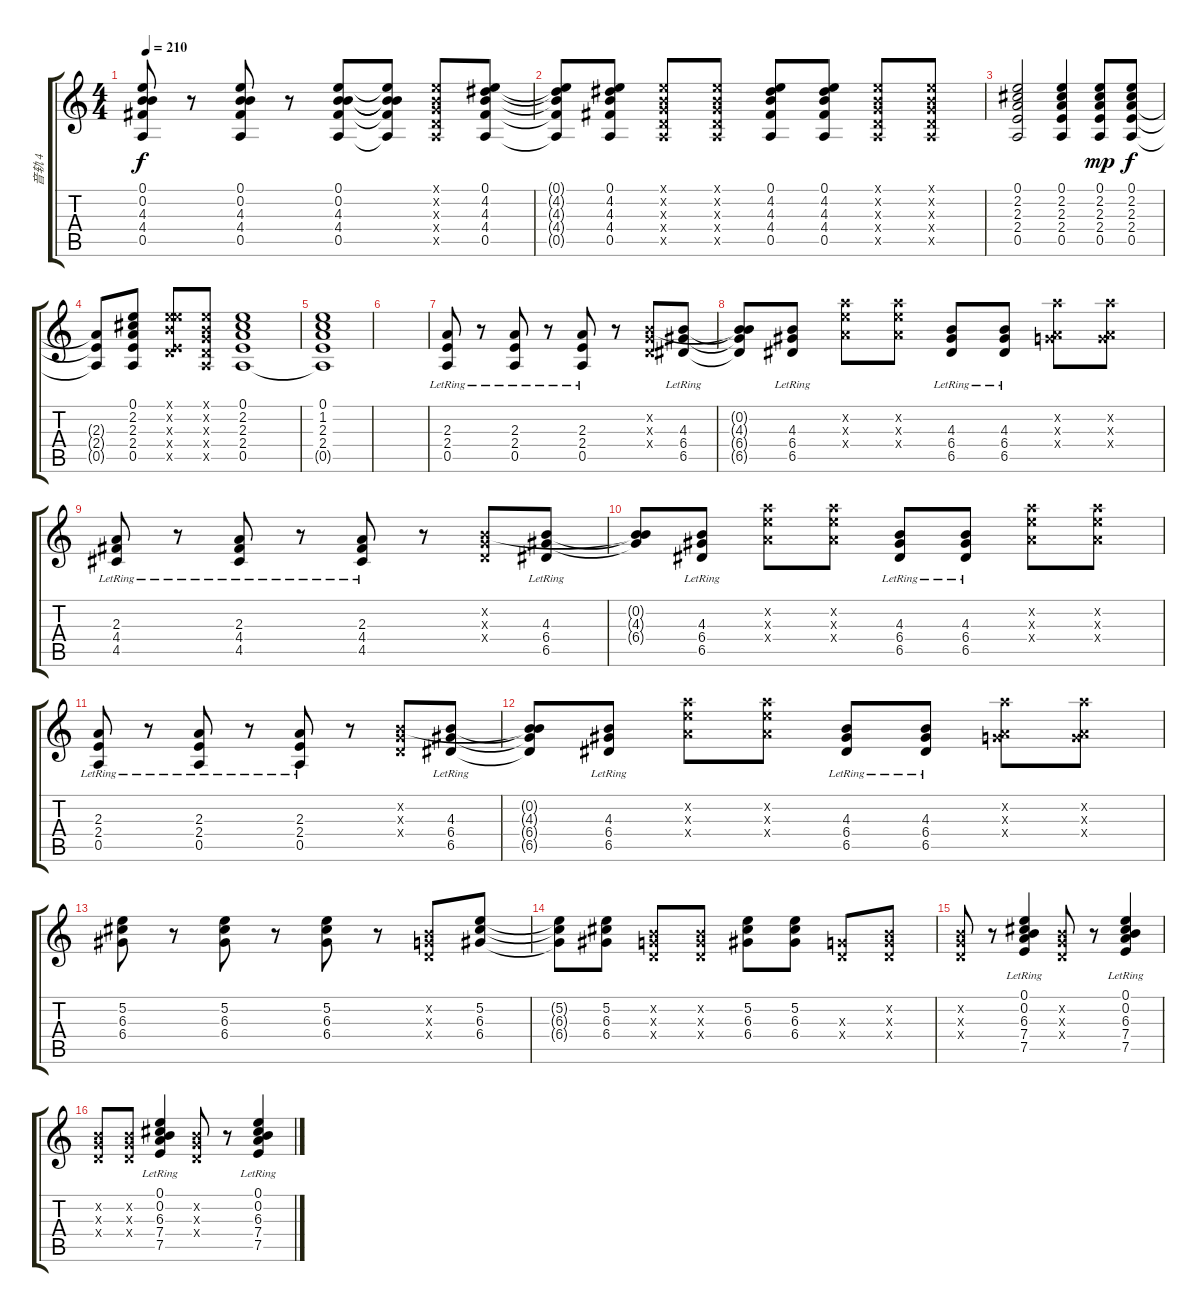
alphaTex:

\track ("音轨 4" "音轨 4") {instrument acousticguitarsteel}
\staff {score tabs}
\tuning (E4 B3 G3 D3 A2 E2) {hide}
\ts (4 4)
\tempo 210
\clef g2
\ks c
(0.1 0.2 4.3 4.4 0.5).8{dy f} r.8 (0.1 0.2 4.3 4.4 0.5).8 r.8 (0.1 0.2 4.3 4.4 0.5).8 (0.1{t} 0.2{t} 4.3{t} 4.4{t} 0.5{t}).8 (0.1{x} 0.2{x} 0.3{x} 0.4{x} 0.5{x}).8 (0.1 4.2 4.3 4.4 0.5).8 |
(0.1{t} 4.2{t} 4.3{t} 4.4{t} 0.5{t}).8 (0.1 4.2 4.3 4.4 0.5).8 (0.1{x} 0.2{x} 0.3{x} 0.4{x} 0.5{x}).8 (0.1{x} 0.2{x} 0.3{x} 0.4{x} 0.5{x}).8 (0.1 4.2 4.3 4.4 0.5).8 (0.1 4.2 4.3 4.4 0.5).8 (0.1{x} 0.2{x} 0.3{x} 0.4{x} 0.5{x}).8 (0.1{x} 0.2{x} 0.3{x} 0.4{x} 0.5{x}).8 |
(0.1 2.2 2.3 2.4 0.5).2 (0.1 2.2 2.3 2.4 0.5).4 (0.1 2.2 2.3 2.4 0.5).8{dy mp} (0.1 2.2 2.3 2.4 0.5).8{dy f} |
(2.3{t} 2.4{t} 0.5{t}).8 (0.1 2.2 2.3 2.4 0.5).8 (0.1{x} 0.2{x} 9.3{x} 0.4{x} 7.5{x}).8 (0.1{x} 0.2{x} 0.3{x} 0.4{x} 0.5{x}).8 (0.1 2.2 2.3 2.4 0.5).1 |
(0.1 1.2 2.3 2.4 0.5{t}).1 |
|
(2.3{lr} 2.4{lr} 0.5).8 r.8 (2.3{lr} 2.4{lr} 0.5).8 r.8 (2.3{lr} 2.4{lr} 0.5).8 r.8 (0.2{x} 0.3{x} 0.4{x}).8 (4.3{lr} 6.4 6.5).8 |
(0.2{t} 4.3{t} 6.4{t} 6.5{t}).8 (4.3{lr} 6.4 6.5).8 (10.2{x} 9.3{x} 7.4{x}).8 (10.2{x} 9.3{x} 7.4{x}).8 (4.3{lr} 6.4{lr} 6.5{lr}).8 (4.3{lr} 6.4{lr} 6.5).8 (10.2{x} 0.3{x} 7.4{x}).8 (10.2{x} 0.3{x} 7.4{x}).8 |
(2.3{lr} 4.4{lr} 4.5{lr}).8 r.8 (2.3{lr} 4.4{lr} 4.5{lr}).8 r.8 (2.3{lr} 4.4{lr} 4.5{lr}).8 r.8 (0.2{x} 0.3{x} 0.4{x}).8 (4.3{lr} 6.4 6.5).8 |
(0.2{t} 4.3{t} 6.4{t}).8 (4.3{lr} 6.4 6.5).8 (10.2{x} 9.3{x} 7.4{x}).8 (10.2{x} 9.3{x} 7.4{x}).8 (4.3{lr} 6.4 6.5).8 (4.3{lr} 6.4 6.5).8 (10.2{x} 9.3{x} 7.4{x}).8 (10.2{x} 9.3{x} 7.4{x}).8 |
(2.3{lr} 2.4{lr} 0.5).8 r.8 (2.3{lr} 2.4{lr} 0.5).8 r.8 (2.3{lr} 2.4{lr} 0.5).8 r.8 (0.2{x} 0.3{x} 0.4{x}).8 (4.3{lr} 6.4 6.5).8 |
(0.2{t} 4.3{t} 6.4{t} 6.5{t}).8 (4.3{lr} 6.4 6.5).8 (10.2{x} 9.3{x} 7.4{x}).8 (10.2{x} 9.3{x} 7.4{x}).8 (4.3{lr} 6.4{lr} 6.5{lr}).8 (4.3{lr} 6.4{lr} 6.5).8 (10.2{x} 0.3{x} 7.4{x}).8 (10.2{x} 0.3{x} 7.4{x}).8 |
(5.2 6.3 6.4).8 r.8 (5.2 6.3 6.4).8 r.8 (5.2 6.3 6.4).8 r.8 (0.2{x} 0.3{x} 0.4{x}).8 (5.2 6.3 6.4).8 |
(5.2{t} 6.3{t} 6.4{t}).8 (5.2 6.3 6.4).8 (0.2{x} 0.3{x} 0.4{x}).8 (0.2{x} 0.3{x} 0.4{x}).8 (5.2 6.3 6.4).8 (5.2 6.3 6.4).8 (0.3{x} 0.4{x}).8 (0.2{x} 0.3{x} 0.4{x}).8 |
(0.2{x} 0.3{x} 0.4{x}).8 r.8 (0.1 0.2 6.3 7.4{lr} 7.5).4 (0.2{x} 0.3{x} 0.4{x}).8 r.8 (0.1 0.2 6.3{lr} 7.4{lr} 7.5).4 |
(0.2{x} 0.3{x} 0.4{x}).8 (0.2{x} 0.3{x} 0.4{x}).8 (0.1 0.2 6.3{lr} 7.4{lr} 7.5).4 (0.2{x} 0.3{x} 0.4{x}).8 r.8 (0.1 0.2 6.3{lr} 7.4{lr} 7.5).4
